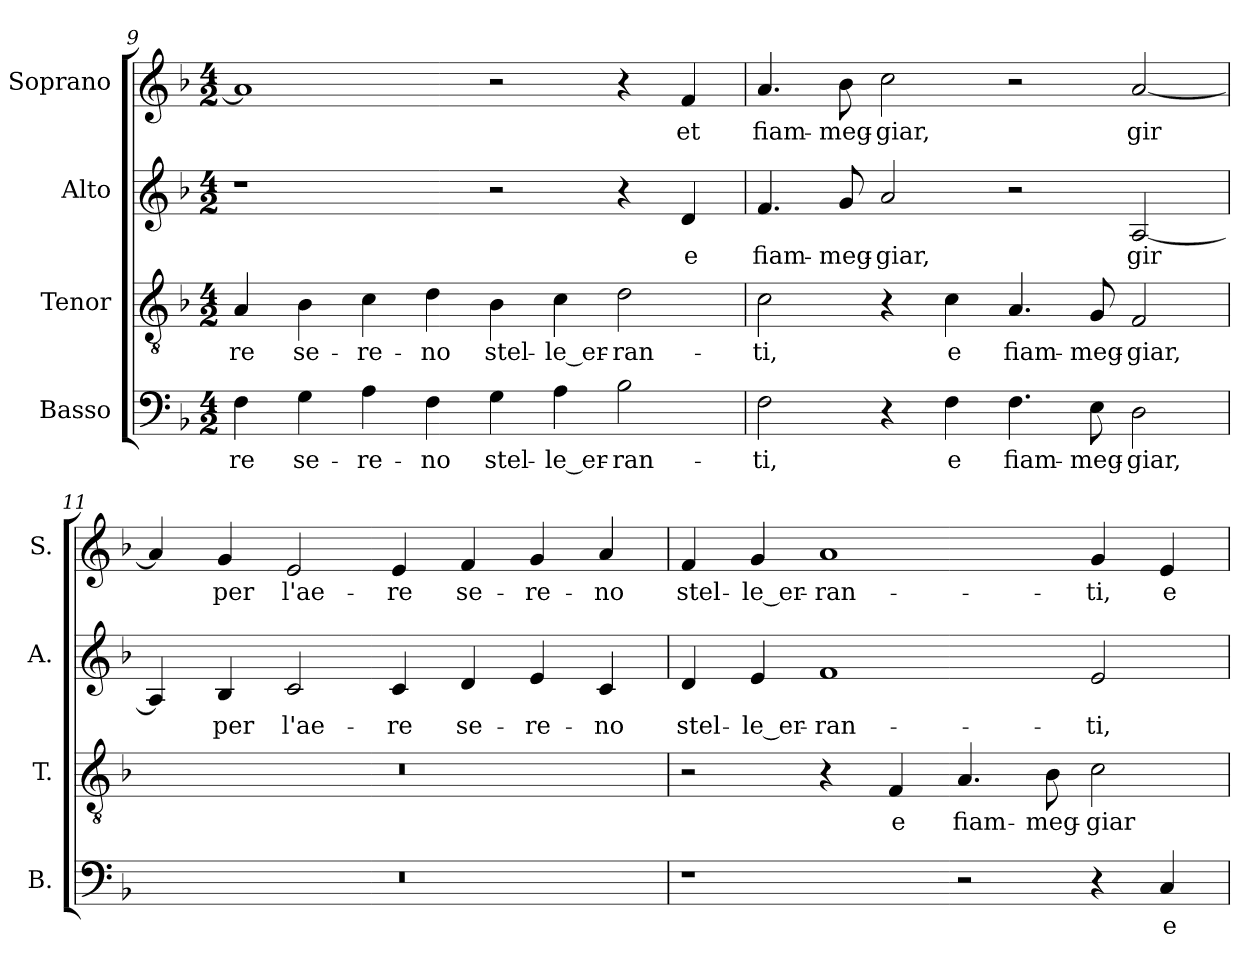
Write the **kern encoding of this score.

**kern	**text	**kern	**text	**kern	**text	**kern	**text
*part4	*part4	*part3	*part3	*part2	*part2	*part1	*part1
*staff4	*staff4	*staff3	*staff3	*staff2	*staff2	*staff1	*staff1
*I"Basso	*	*I"Tenor	*	*I"Alto	*	*I"Soprano	*
*I'B.	*	*I'T.	*	*I'A.	*	*I'S.	*
!!LO:LB:g=z
*clefF4	*	*clefGv2	*	*clefG2	*	*clefG2	*
*	*	*ITrd7c12	*	*	*	*	*
*k[b-]	*	*k[b-]	*	*k[b-]	*	*k[b-]	*
*F:	*	*F:	*	*F:	*	*F:	*
*M4/2	*	*M4/2	*	*M4/2	*	*M4/2	*
=9	=9	=9	=9	=9	=9	=9	=9
!	!LO:LY:b:color=#000000	!	!	!	!	!	!
!	!	!	!LO:LY:b:color=#000000	!	!	!	!
4Fi\	-re	4AAi/	-re	1r	.	1ai]	.
!	!LO:LY:b:color=#000000	!	!	!	!	!	!
!	!	!	!LO:LY:b:color=#000000	!	!	!	!
4Gi\	se-	4BB-i\	se-	.	.	.	.
!	!LO:LY:b:color=#000000	!	!	!	!	!	!
!	!	!	!LO:LY:b:color=#000000	!	!	!	!
4Ai\	-re-	4Ci\	-re-	.	.	.	.
!	!LO:LY:b:color=#000000	!	!	!	!	!	!
!	!	!	!LO:LY:b:color=#000000	!	!	!	!
4Fi\	-no	4Di\	-no	.	.	.	.
!	!LO:LY:b:color=#000000	!	!	!	!	!	!
!	!	!	!LO:LY:b:color=#000000	!	!	!	!
4Gi\	stel-	4BB-i\	stel-	2r	.	2r	.
!	!LO:LY:b:color=#000000	!	!	!	!	!	!
!	!	!	!LO:LY:b:color=#000000	!	!	!	!
4Ai\	-le_er-	4Ci\	-le_er-	.	.	.	.
!	!LO:LY:b:color=#000000	!	!	!	!	!	!
!	!	!	!LO:LY:b:color=#000000	!	!	!	!
2B-i\	-ran-	2Di\	-ran-	4r	.	4r	.
!	!	!	!	!	!LO:LY:b:color=#000000	!	!
!	!	!	!	!	!	!	!LO:LY:b:color=#000000
.	.	.	.	4di/	e	4fi/	et
=10	=10	=10	=10	=10	=10	=10	=10
!	!LO:LY:b:color=#000000	!	!	!	!	!	!
!	!	!	!LO:LY:b:color=#000000	!	!	!	!
!	!	!	!	!	!LO:LY:b:color=#000000	!	!
!	!	!	!	!	!	!	!LO:LY:b:color=#000000
2Fi\	-ti,	2Ci\	-ti,	4.fi/	fiam-	4.ai/	fiam-
!	!	!	!	!	!LO:LY:b:color=#000000	!	!
!	!	!	!	!	!	!	!LO:LY:b:color=#000000
.	.	.	.	8gi/	-meg-	8b-i\	-meg-
!	!	!	!	!	!LO:LY:b:color=#000000	!	!
!	!	!	!	!	!	!	!LO:LY:b:color=#000000
4r	.	4r	.	2ai/	-giar,	2cci\	-giar,
!	!LO:LY:b:color=#000000	!	!	!	!	!	!
!	!	!	!LO:LY:b:color=#000000	!	!	!	!
4Fi\	e	4Ci\	e	.	.	.	.
!	!LO:LY:b:color=#000000	!	!	!	!	!	!
!	!	!	!LO:LY:b:color=#000000	!	!	!	!
4.Fi\	fiam-	4.AAi/	fiam-	2r	.	2r	.
!	!LO:LY:b:color=#000000	!	!	!	!	!	!
!	!	!	!LO:LY:b:color=#000000	!	!	!	!
8Ei\	-meg-	8GGi/	-meg-	.	.	.	.
!	!LO:LY:b:color=#000000	!	!	!	!	!	!
!	!	!	!LO:LY:b:color=#000000	!	!	!	!
!	!	!	!	!	!LO:LY:b:color=#000000	!	!
!	!	!	!	!	!	!	!LO:LY:b:color=#000000
2Di\	-giar,	2FFi/	-giar,	[<2Ai/	gir	[<2ai/	gir
=11	=11	=11	=11	=11	=11	=11	=11
!LO:N:vis=1	!	!LO:N:vis=1	!	!	!	!	!
0r	.	0r	.	4Ai/]	.	4ai/]	.
!	!	!	!	!	!LO:LY:b:color=#000000	!	!
!	!	!	!	!	!	!	!LO:LY:b:color=#000000
.	.	.	.	4B-i/	per	4gi/	per
!	!	!	!	!	!LO:LY:b:color=#000000	!	!
!	!	!	!	!	!	!	!LO:LY:b:color=#000000
.	.	.	.	2ci/	l'ae-	2ei/	l'ae-
!	!	!	!	!	!LO:LY:b:color=#000000	!	!
!	!	!	!	!	!	!	!LO:LY:b:color=#000000
.	.	.	.	4ci/	-re	4ei/	-re
!	!	!	!	!	!LO:LY:b:color=#000000	!	!
!	!	!	!	!	!	!	!LO:LY:b:color=#000000
.	.	.	.	4di/	se-	4fi/	se-
!	!	!	!	!	!LO:LY:b:color=#000000	!	!
!	!	!	!	!	!	!	!LO:LY:b:color=#000000
.	.	.	.	4ei/	-re-	4gi/	-re-
!	!	!	!	!	!LO:LY:b:color=#000000	!	!
!	!	!	!	!	!	!	!LO:LY:b:color=#000000
.	.	.	.	4ci/	-no	4ai/	-no
!!LO:PB:g=z
=12	=12	=12	=12	=12	=12	=12	=12
!	!	!	!	!	!LO:LY:b:color=#000000	!	!
!	!	!	!	!	!	!	!LO:LY:b:color=#000000
1r	.	2r	.	4di/	stel-	4fi/	stel-
!	!	!	!	!	!LO:LY:b:color=#000000	!	!
!	!	!	!	!	!	!	!LO:LY:b:color=#000000
.	.	.	.	4ei/	-le_er-	4gi/	-le_er-
!	!	!	!	!	!LO:LY:b:color=#000000	!	!
!	!	!	!	!	!	!	!LO:LY:b:color=#000000
.	.	4r	.	1fi	-ran-	1ai	-ran-
!	!	!	!LO:LY:b:color=#000000	!	!	!	!
.	.	4FFi/	e	.	.	.	.
!	!	!	!LO:LY:b:color=#000000	!	!	!	!
2r	.	4.AAi/	fiam-	.	.	.	.
!	!	!	!LO:LY:b:color=#000000	!	!	!	!
.	.	8BB-i\	-meg-	.	.	.	.
!	!	!	!LO:LY:b:color=#000000	!	!	!	!
!	!	!	!	!	!LO:LY:b:color=#000000	!	!
!	!	!	!	!	!	!	!LO:LY:b:color=#000000
4r	.	2Ci\	-giar	2ei/	-ti,	4gi/	-ti,
!	!LO:LY:b:color=#000000	!	!	!	!	!	!
!	!	!	!	!	!	!	!LO:LY:b:color=#000000
4Ci/	e	.	.	.	.	4ei/	e
=	=	=	=	=	=	=	=
*-	*-	*-	*-	*-	*-	*-	*-
